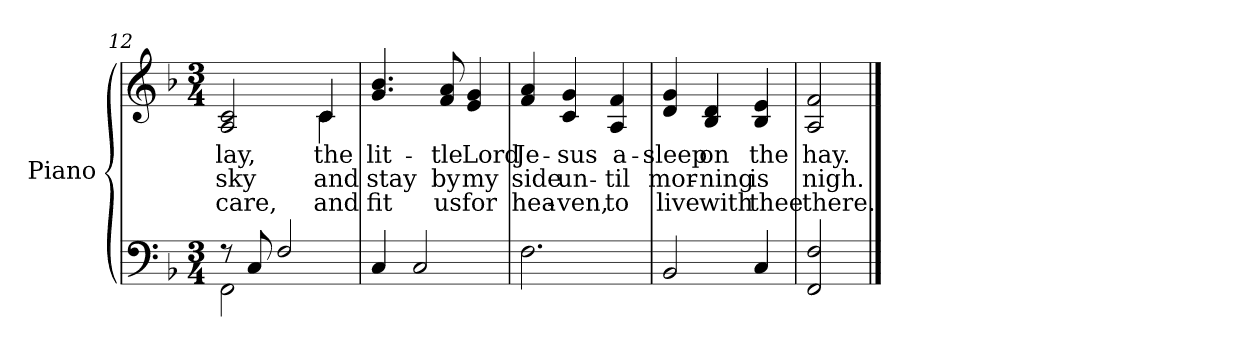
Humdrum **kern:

**kern	**kern	**text	**text	**text
*part2	*part1	*part1	*part1	*part1
*staff2	*staff1	*staff1	*staff1	*staff1
*I"Piano	*I"Piano	*	*	*
*I'Pno.	*I'Pno.	*	*	*
*clefF4	*clefG2	*	*	*
*k[b-]	*k[b-]	*	*	*
*F:	*F:	*	*	*
*M3/4	*M3/4	*	*	*
=12	=12	=12	=12	=12
*^	*	*	*	*
!	!	!	!LO:LY:b:color=#000000	!LO:LY:b:color=#000000	!LO:LY:b:color=#000000
*	*	*^	*	*	*
8r	2FFi\	2Ai/ 2ci	2ryy	lay,	sky	care,
8Ci/	.	.	.	.	.	.
2Fi/	.	.	.	.	.	.
!	!	!	!	!LO:LY:b:color=#000000	!LO:LY:b:color=#000000	!LO:LY:b:color=#000000
.	4ryy	4ci/	4ci\	the	and	and
*v	*v	*	*	*	*	*
*	*v	*v	*	*	*
=13	=13	=13	=13	=13
*^	*^	*	*	*
!	!	!	!	!LO:LY:b:color=#000000	!LO:LY:b:color=#000000	!LO:LY:b:color=#000000
*v	*v	*	*	*	*	*
*	*v	*v	*	*	*
4Ci/	4.gi/ 4.b-i	lit-	stay	fit
2Ci/	.	.	.	.
!	!	!LO:LY:b:color=#000000	!LO:LY:b:color=#000000	!LO:LY:b:color=#000000
.	8fi/ 8ai	-tle	by	us
!	!	!LO:LY:b:color=#000000	!LO:LY:b:color=#000000	!LO:LY:b:color=#000000
.	4ei/ 4gi	Lord	my	for
=14	=14	=14	=14	=14
!	!	!LO:LY:b:color=#000000	!LO:LY:b:color=#000000	!LO:LY:b:color=#000000
2.Fi\	4fi/ 4ai	Je-	side	hea-
!	!	!LO:LY:b:color=#000000	!LO:LY:b:color=#000000	!LO:LY:b:color=#000000
.	4ci/ 4gi	-sus	un-	-ven,
!	!	!LO:LY:b:color=#000000	!LO:LY:b:color=#000000	!LO:LY:b:color=#000000
.	4Ai/ 4fi	a-	-til	to
=15	=15	=15	=15	=15
!	!	!LO:LY:b:color=#000000	!LO:LY:b:color=#000000	!LO:LY:b:color=#000000
2BB-i/	4di/ 4gi	-sleep	mor-	live
!	!	!LO:LY:b:color=#000000	!LO:LY:b:color=#000000	!LO:LY:b:color=#000000
.	4B-i/ 4di	on	-ning	with
!	!	!LO:LY:b:color=#000000	!LO:LY:b:color=#000000	!LO:LY:b:color=#000000
4Ci/	4B-i/ 4ei	the	is	thee
=16	=16	=16	=16	=16
!	!	!LO:LY:b:color=#000000	!LO:LY:b:color=#000000	!LO:LY:b:color=#000000
2FFi/ 2Fi	2Ai/ 2fi	hay.	nigh.	there.
==	==	==	==	==
*-	*-	*-	*-	*-
